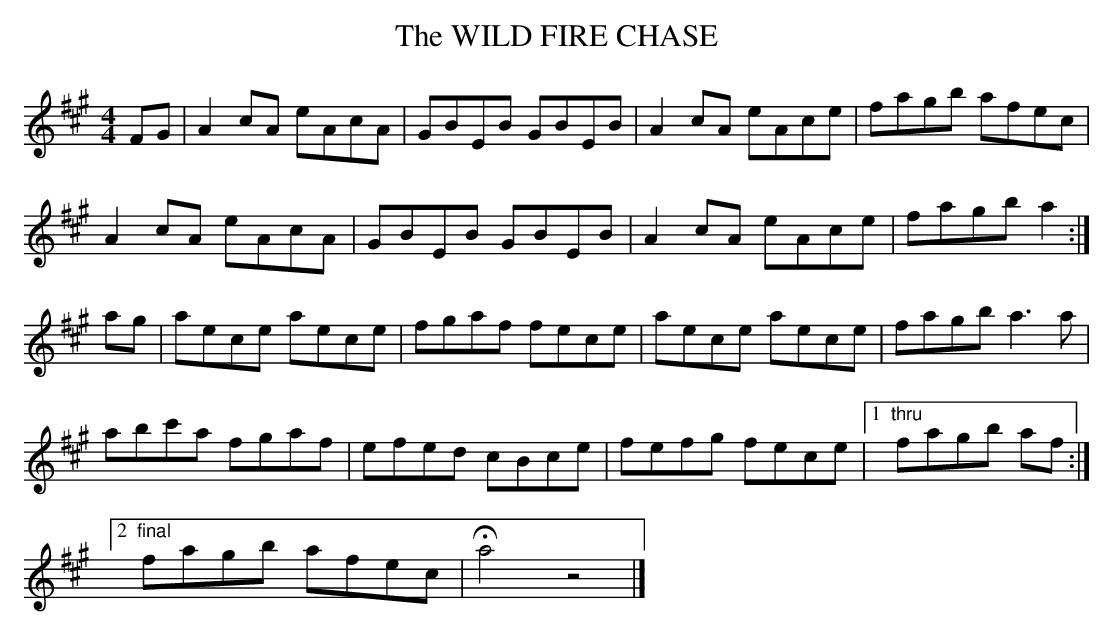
X:1
T:WILD FIRE CHASE, The
played in G.
L:1/8
M:4/4
K:A
FG|A2cA eAcA|GBEB GBEB|A2cA eAce|fagb afec|
A2cA eAcA|GBEB GBEB|A2cA eAce|fagb a2:|
ag|aece aece|fgaf fece|aece aece|fagb a3a|
abc'a fgaf|efed cBce|fefg fece|1 "thru"fagb af:|
[2 "final"fagb afec|Ha4z4|]
